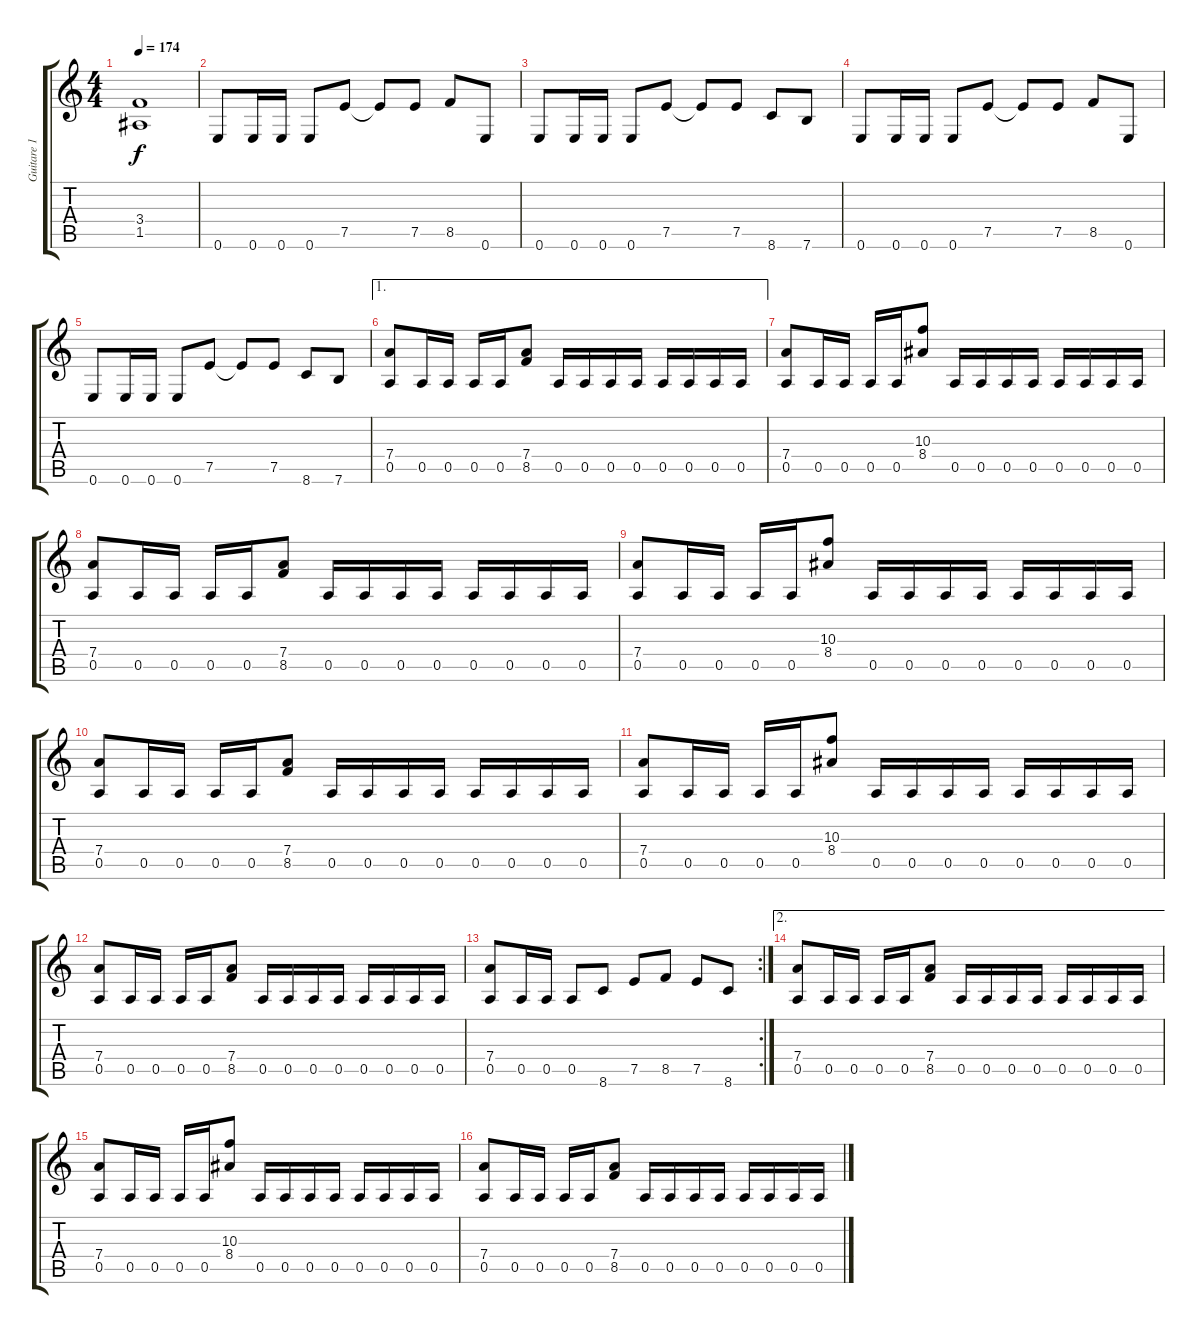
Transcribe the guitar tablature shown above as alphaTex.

\track ("Guitare 1" "Guitare 1") {instrument distortionguitar}
\staff {score tabs}
\tuning (E4 B3 G3 D3 A2 E2) {hide}
\ts (4 4)
\tempo 174
\clef g2
\ks c
(3.4{t} 1.5{t}).1{dy f} |
0.6.8 0.6.16 0.6.16 0.6.8 7.5.8 7.5{t}.8 7.5.8 8.5.8 0.6.8 |
0.6.8 0.6.16 0.6.16 0.6.8 7.5.8 7.5{t}.8 7.5.8 8.6.8 7.6.8 |
0.6.8 0.6.16 0.6.16 0.6.8 7.5.8 7.5{t}.8 7.5.8 8.5.8 0.6.8 |
0.6.8 0.6.16 0.6.16 0.6.8 7.5.8 7.5{t}.8 7.5.8 8.6.8 7.6.8 |
\ae 1
(7.4 0.5).8 0.5.16 0.5.16 0.5.16 0.5.16 (7.4 8.5).8 0.5.16 0.5.16 0.5.16 0.5.16 0.5.16 0.5.16 0.5.16 0.5.16 |
(7.4 0.5).8 0.5.16 0.5.16 0.5.16 0.5.16 (10.3 8.4).8 0.5.16 0.5.16 0.5.16 0.5.16 0.5.16 0.5.16 0.5.16 0.5.16 |
(7.4 0.5).8 0.5.16 0.5.16 0.5.16 0.5.16 (7.4 8.5).8 0.5.16 0.5.16 0.5.16 0.5.16 0.5.16 0.5.16 0.5.16 0.5.16 |
(7.4 0.5).8 0.5.16 0.5.16 0.5.16 0.5.16 (10.3 8.4).8 0.5.16 0.5.16 0.5.16 0.5.16 0.5.16 0.5.16 0.5.16 0.5.16 |
(7.4 0.5).8 0.5.16 0.5.16 0.5.16 0.5.16 (7.4 8.5).8 0.5.16 0.5.16 0.5.16 0.5.16 0.5.16 0.5.16 0.5.16 0.5.16 |
(7.4 0.5).8 0.5.16 0.5.16 0.5.16 0.5.16 (10.3 8.4).8 0.5.16 0.5.16 0.5.16 0.5.16 0.5.16 0.5.16 0.5.16 0.5.16 |
(7.4 0.5).8 0.5.16 0.5.16 0.5.16 0.5.16 (7.4 8.5).8 0.5.16 0.5.16 0.5.16 0.5.16 0.5.16 0.5.16 0.5.16 0.5.16 |
\rc 2
(7.4 0.5).8 0.5.16 0.5.16 0.5.8 8.6.8 7.5.8 8.5.8 7.5.8 8.6.8 |
\ae 2
(7.4 0.5).8 0.5.16 0.5.16 0.5.16 0.5.16 (7.4 8.5).8 0.5.16 0.5.16 0.5.16 0.5.16 0.5.16 0.5.16 0.5.16 0.5.16 |
(7.4 0.5).8 0.5.16 0.5.16 0.5.16 0.5.16 (10.3 8.4).8 0.5.16 0.5.16 0.5.16 0.5.16 0.5.16 0.5.16 0.5.16 0.5.16 |
(7.4 0.5).8 0.5.16 0.5.16 0.5.16 0.5.16 (7.4 8.5).8 0.5.16 0.5.16 0.5.16 0.5.16 0.5.16 0.5.16 0.5.16 0.5.16
